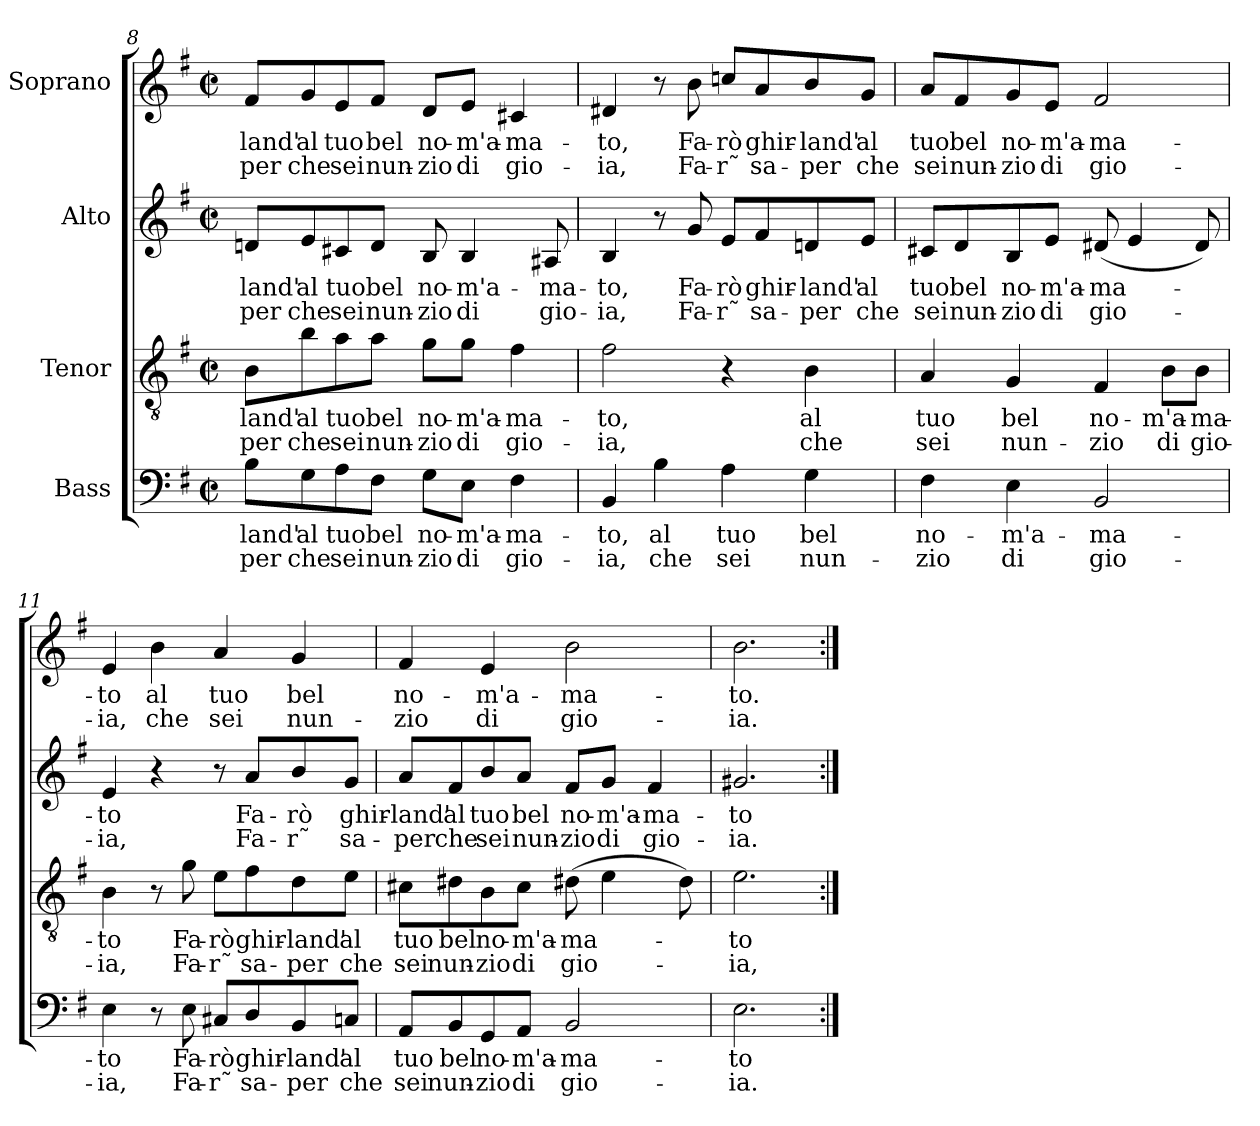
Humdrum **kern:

**kern	**text	**text	**kern	**text	**text	**kern	**text	**text	**kern	**text	**text
*part4	*part4	*part4	*part3	*part3	*part3	*part2	*part2	*part2	*part1	*part1	*part1
*staff4	*staff4	*staff4	*staff3	*staff3	*staff3	*staff2	*staff2	*staff2	*staff1	*staff1	*staff1
*I"Bass	*	*	*I"Tenor	*	*	*I"Alto	*	*	*I"Soprano	*	*
*clefF4	*	*	*clefGv2	*	*	*clefG2	*	*	*clefG2	*	*
*k[f#]	*	*	*k[f#]	*	*	*k[f#]	*	*	*k[f#]	*	*
*G:	*	*	*G:	*	*	*G:	*	*	*G:	*	*
*M2/2	*	*	*M2/2	*	*	*M2/2	*	*	*M2/2	*	*
*met(c|)	*	*	*met(c|)	*	*	*met(c|)	*	*	*met(c|)	*	*
=8	=8	=8	=8	=8	=8	=8	=8	=8	=8	=8	=8
8B\L	-land'	-per	8B\L	-land'	-per	8dn/L	-land'	-per	8f#/L	-land'	-per
8G\	al	che	8b\	al	che	8e/	al	che	8g/	al	che
8A\	tuo	sei	8a\	tuo	sei	8c#X/	tuo	sei	8e/	tuo	sei
8F#\J	bel	nun-	8a\J	bel	nun-	8d/J	bel	nun-	8f#/J	bel	nun-
8G\L	no-	-zio	8g\L	no-	-zio	8B/	no-	-zio	8d/L	no-	-zio
8E\J	-m'a-	di	8g\J	-m'a-	di	4B/	-m'a-	di	8e/J	-m'a-	di
4F#\	-ma-	gio-	4f#\	-ma-	gio-	.	.	.	4c#X/	-ma-	gio-
.	.	.	.	.	.	8A#X/	-ma-	gio-	.	.	.
!!LO:PB:g=z
=9	=9	=9	=9	=9	=9	=9	=9	=9	=9	=9	=9
4BB/	-to,	-ia,	2f#\	-to,	-ia,	4B/	-to,	-ia,	4d#X/	-to,	-ia,
4B\	al	che	.	.	.	8r	.	.	8r	.	.
.	.	.	.	.	.	8g/	-Fa-	Fa-	8b\	Fa-	Fa-
4A\	tuo	sei	4r	.	.	8e/L	rò	-r˜	8ccn/L	-rò	-r˜
.	.	.	.	.	.	8f#/	-ghir-	sa-	8a/	ghir-	sa-
4G\	bel	nun-	4B\	al	che	8dn/	land'	-per	8b/	-land'	-per
.	.	.	.	.	.	8e/J	al	che	8g/J	al	che
=10	=10	=10	=10	=10	=10	=10	=10	=10	=10	=10	=10
4F#\	no-	-zio	4A/	tuo	sei	8c#X/L	tuo	sei	8a/L	tuo	sei
.	.	.	.	.	.	8d/	bel	nun-	8f#/	bel	nun-
4E\	-m'a-	di	4G/	bel	nun-	8B/	no-	-zio	8g/	no-	-zio
.	.	.	.	.	.	8e/J	-m'a-	di	8e/J	-m'a-	di
2BB/	-ma-	gio-	4F#/	no-	-zio	(8d#X/	-ma-	gio-	2f#/	-ma-	gio-
.	.	.	.	.	.	4e/	.	.	.	.	.
.	.	.	8B\L	-m'a-	di	.	.	.	.	.	.
.	.	.	8B\J	-ma-	gio-	8d#/)	.	.	.	.	.
=11	=11	=11	=11	=11	=11	=11	=11	=11	=11	=11	=11
4E\	-to	-ia,	4B\	-to	-ia,	4e/	-to	-ia,	4e/	-to	-ia,
8r	.	.	8r	.	.	4r	.	.	4b\	al	che
8E\	Fa-	Fa-	8g\	Fa-	Fa-	.	.	.	.	.	.
8C#X/L	-rò	-r˜	8e\L	-rò	-r˜	8r	.	.	4a/	tuo	sei
8D/	ghir-	sa-	8f#\	ghir-	sa-	8a/L	Fa-	Fa-	.	.	.
8BB/	-land'	-per	8d\	-land'	-per	8b/	-rò	-r˜	4g/	bel	nun-
8Cn/J	al	che	8e\J	al	che	8g/J	ghir-	sa-	.	.	.
=12	=12	=12	=12	=12	=12	=12	=12	=12	=12	=12	=12
8AA/L	tuo	sei	8c#X\L	tuo	sei	8a/L	-land'	-per	4f#/	no-	-zio
8BB/	bel	nun-	8d#\	bel	nun-	8f#/	al	che	.	.	.
8GG/	no-	-zio	8B\	no-	-zio	8b/	tuo	sei	4e/	-m'a-	di
8AA/J	-m'a-	di	8c#\J	-m'a-	di	8a/J	bel	nun-	.	.	.
2BB/	-ma-	gio-	(8d#X\	-ma-	gio-	8f#/L	no-	-zio	2b\	-ma-	gio-
.	.	.	4e\	.	.	8g/J	-m'a-	di	.	.	.
.	.	.	.	.	.	4f#/	-ma-	gio-	.	.	.
.	.	.	8d#\)	.	.	.	.	.	.	.	.
=13	=13	=13	=13	=13	=13	=13	=13	=13	=13	=13	=13
2.E\	-to	-ia.	2.e\	-to	-ia,	2.g#X/	-to	-ia.	2.b\	-to.	-ia.
=:|!	=:|!	=:|!	=:|!	=:|!	=:|!	=:|!	=:|!	=:|!	=:|!	=:|!	=:|!
*-	*-	*-	*-	*-	*-	*-	*-	*-	*-	*-	*-
